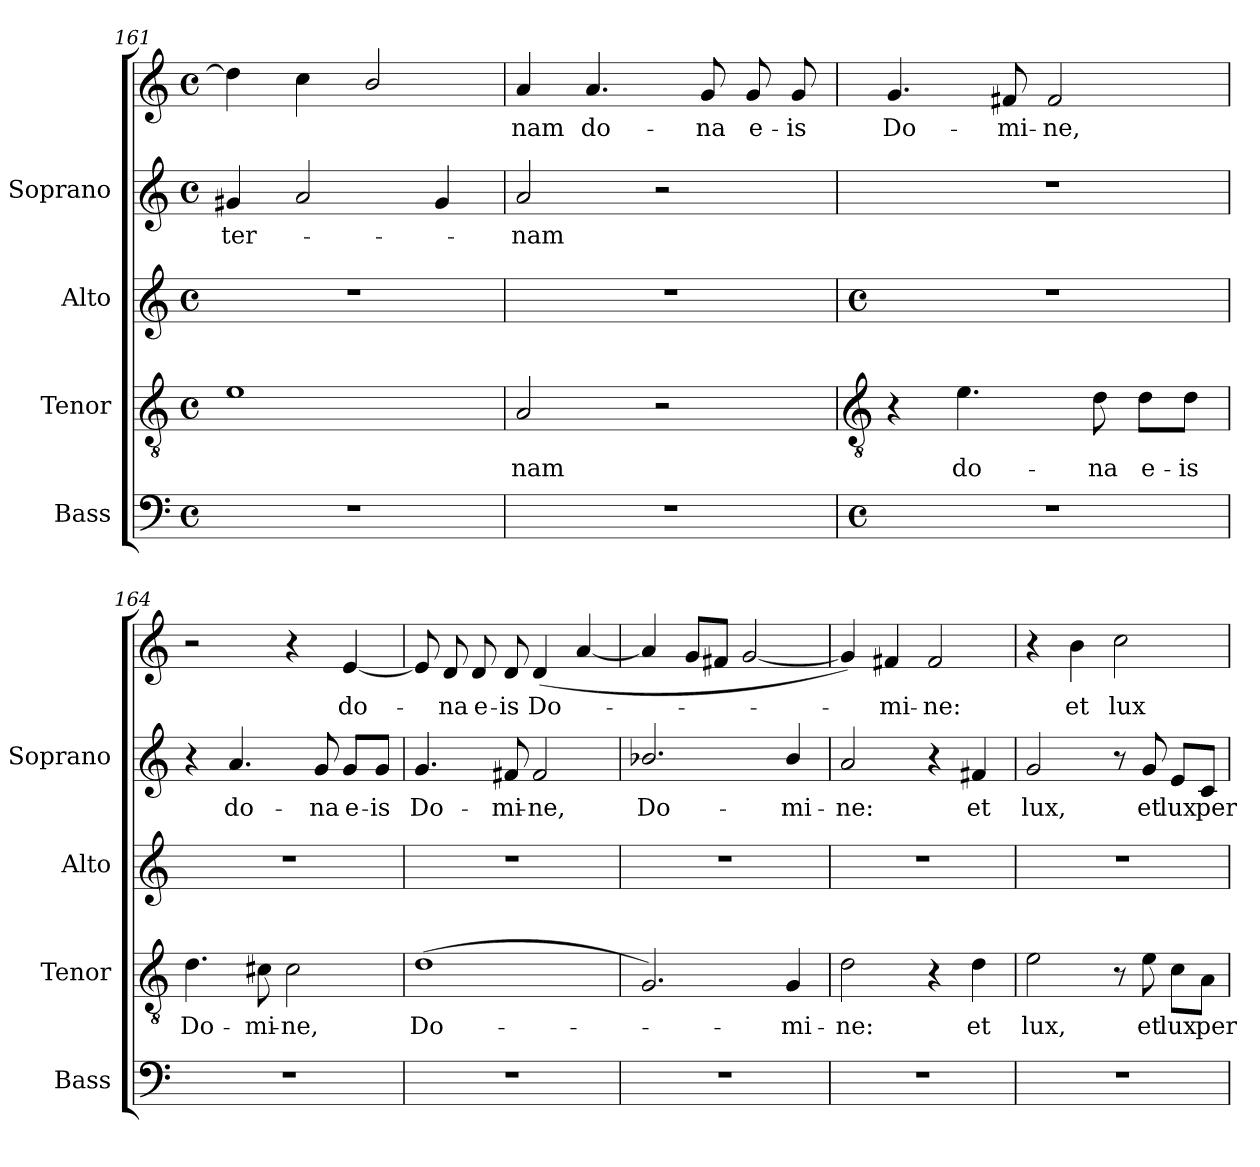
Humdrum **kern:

**kern	**kern	**text	**kern	**kern	**text	**kern	**text
*part4	*part3	*part3	*part2	*part1	*part1	*part1	*part1
*staff5	*staff4	*staff4	*staff3	*staff2	*staff2	*staff1	*staff1
*I"Bass	*I"Tenor	*	*I"Alto	*I"Soprano	*	*	*
*I'Bass	*I'Tenor	*	*I'Alto	*I'Soprano	*	*	*
*clefF4	*clefGv2	*	*clefG2	*clefG2	*	*clefG2	*
*k[]	*k[]	*	*k[]	*k[]	*	*k[]	*
*C:	*C:	*	*C:	*C:	*	*C:	*
*M4/4	*M4/4	*	*M4/4	*M4/4	*	*M4/4	*
*met(c)	*met(c)	*	*met(c)	*met(c)	*	*met(c)	*
=161	=161	=161	=161	=161	=161	=161	=161
!	!	!	!	!	!LO:LY:b	!	!
1r	1e	.	1r	4g#X	ter-	4dd]	.
.	.	.	.	2a	.	4cc	.
.	.	.	.	.	.	(2b/	.
.	.	.	.	4g#	.	.	.
=162	=162	=162	=162	=162	=162	=162	=162
!	!	!LO:LY:b	!	!	!LO:LY:b	!	!LO:LY:b
1r	2A	nam	1r	2a	nam	4a	nam
!	!	!	!	!	!	!	!LO:LY:b
.	.	.	.	.	.	4.a	do-
.	2r	.	.	2r	.	.	.
!	!	!	!	!	!	!	!LO:LY:b
.	.	.	.	.	.	8g	-na
!	!	!	!	!	!	!	!LO:LY:b
.	.	.	.	.	.	8g	e-
!	!	!	!	!	!	!	!LO:LY:b
.	.	.	.	.	.	8g	-is
!!LO:LB:g=z
=163	=163	=163	=163	=163	=163	=163	=163
*	*clefGv2	*	*	*	*	*	*
*M4/4	*	*	*M4/4	*	*	*	*
*met(c)	*	*	*met(c)	*	*	*	*
!	!	!	!	!	!	!	!LO:LY:b
1r	4r	.	1r	1r	.	4.g	Do-
!	!	!LO:LY:b	!	!	!	!	!
.	4.e	do-	.	.	.	.	.
!	!	!	!	!	!	!	!LO:LY:b
.	.	.	.	.	.	8f#X	-mi-
!	!	!	!	!	!	!	!LO:LY:b
.	.	.	.	.	.	2f#	-ne,
!	!	!LO:LY:b	!	!	!	!	!
.	8d	-na	.	.	.	.	.
!	!	!LO:LY:b	!	!	!	!	!
.	8d\L	e-	.	.	.	.	.
!	!	!LO:LY:b	!	!	!	!	!
.	8d\J	-is	.	.	.	.	.
=164	=164	=164	=164	=164	=164	=164	=164
!	!	!LO:LY:b	!	!	!	!	!
1r	4.d	Do-	1r	4r	.	2r	.
!	!	!	!	!	!LO:LY:b	!	!
.	.	.	.	4.a	do-	.	.
!	!	!LO:LY:b	!	!	!	!	!
.	8c#X	-mi-	.	.	.	.	.
!	!	!LO:LY:b	!	!	!	!	!
.	2c#	-ne,	.	.	.	4r	.
!	!	!	!	!	!LO:LY:b	!	!
.	.	.	.	8g	-na	.	.
!	!	!	!	!	!LO:LY:b	!	!LO:LY:b
.	.	.	.	8g/L	e-	[4e	do-
!	!	!	!	!	!LO:LY:b	!	!
.	.	.	.	8g/J	-is	.	.
=165	=165	=165	=165	=165	=165	=165	=165
!	!	!LO:LY:b	!	!	!LO:LY:b	!	!
1r	(<1d	Do-	1r	4.g	Do-	8e]	.
!	!	!	!	!	!	!	!LO:LY:b
.	.	.	.	.	.	8d	na
!	!	!	!	!	!	!	!LO:LY:b
.	.	.	.	.	.	8d	e-
!	!	!	!	!	!LO:LY:b	!	!LO:LY:b
.	.	.	.	8f#X	-mi-	8d	-is
!	!	!	!	!	!LO:LY:b	!	!LO:LY:b
.	.	.	.	2f#	-ne,	(<4d	Do-
.	.	.	.	.	.	[4a	.
=166	=166	=166	=166	=166	=166	=166	=166
!	!	!	!	!	!LO:LY:b	!	!
1r	2.G)	.	1r	2.b-X/	Do-	4a]	.
.	.	.	.	.	.	8gL	.
.	.	.	.	.	.	8f#XJ	.
.	.	.	.	.	.	[2g	.
!	!	!LO:LY:b	!	!	!LO:LY:b	!	!
.	4G	mi-	.	4b-/	-mi-	.	.
=167	=167	=167	=167	=167	=167	=167	=167
!	!	!LO:LY:b	!	!	!LO:LY:b	!	!
1r	2d	-ne:	1r	2a	ne:	4g])	.
!	!	!	!	!	!	!	!LO:LY:b
.	.	.	.	.	.	4f#X	-mi-
!	!	!	!	!	!	!	!LO:LY:b
.	4r	.	.	4r	.	2f#	-ne:
!	!	!LO:LY:b	!	!	!LO:LY:b	!	!
.	4d	et	.	4f#X	et	.	.
=168	=168	=168	=168	=168	=168	=168	=168
!	!	!LO:LY:b	!	!	!LO:LY:b	!	!
1r	2e	lux,	1r	2g	lux,	4r	.
!	!	!	!	!	!	!	!LO:LY:b
.	.	.	.	.	.	4b	et
!	!	!	!	!	!	!	!LO:LY:b
.	8r	.	.	8r	.	2cc	lux
!	!	!LO:LY:b	!	!	!LO:LY:b	!	!
.	8e	et	.	8g	et	.	.
!	!	!LO:LY:b	!	!	!LO:LY:b	!	!
.	8c\L	lux	.	8e/L	lux	.	.
!	!	!LO:LY:b	!	!	!LO:LY:b	!	!
.	8A\J	per-	.	8c/J	per-	.	.
=	=	=	=	=	=	=	=
*-	*-	*-	*-	*-	*-	*-	*-
